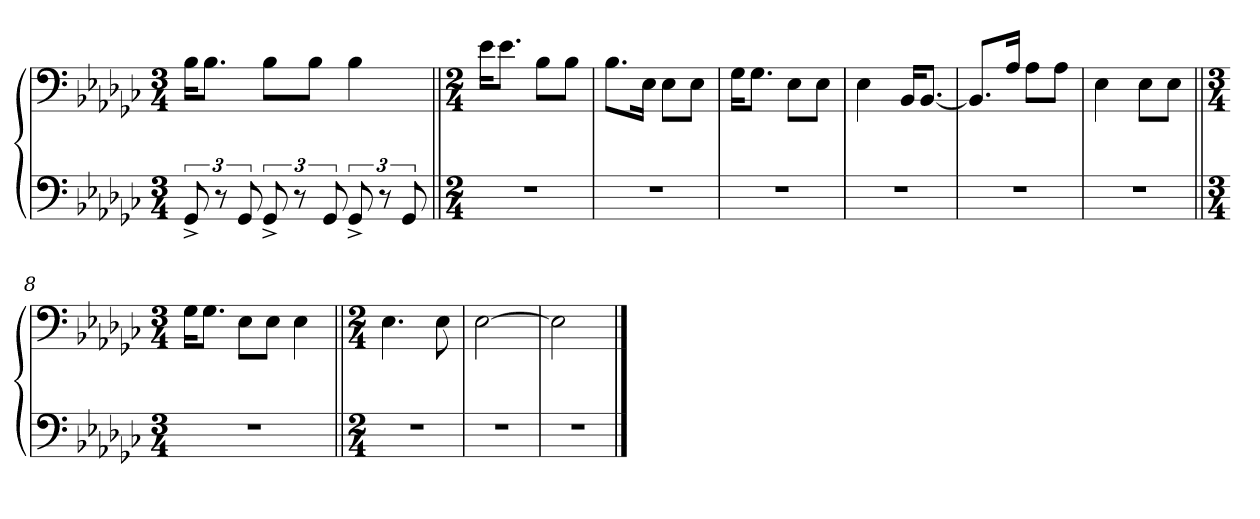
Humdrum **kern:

**kern	**kern
*part1	*part1
*staff2	*staff1
*clefF4	*clefF4
*k[b-e-a-d-g-c-]	*k[b-e-a-d-g-c-]
*M3/4	*M3/4
=1	=1
12GG-^/	16B-\KL
.	8.B-\J
12r	.
12GG-/	.
12GG-^/	8B-\L
12r	.
.	8B-\J
12GG-/	.
12GG-^/	4B-\
12r	.
12GG-/	.
=2||	=2||
*M2/4	*M2/4
2r	16e-\KL
.	8.e-\J
.	8B-\L
.	8B-\J
=3	=3
2r	8.B-\L
.	16E-\Jk
.	8E-\L
.	8E-\J
=4	=4
2r	16G-\KL
.	8.G-\J
.	8E-\L
.	8E-\J
=5	=5
2r	4E-\
.	16BB-/KL
.	[8.BB-/J
=6	=6
2r	8.BB-/L]
.	16A-/Jk
.	8A-\L
.	8A-\J
=7	=7
2r	4E-\
.	8E-\L
.	8E-\J
=8||	=8||
*M3/4	*M3/4
2.r	16G-\KL
.	8.G-\J
.	8E-\L
.	8E-\J
.	4E-\
=9||	=9||
*M2/4	*M2/4
2r	4.E-\
.	8E-\
=10	=10
2r	[2E-\
=11	=11
2r	2E-\]
==	==
*-	*-
